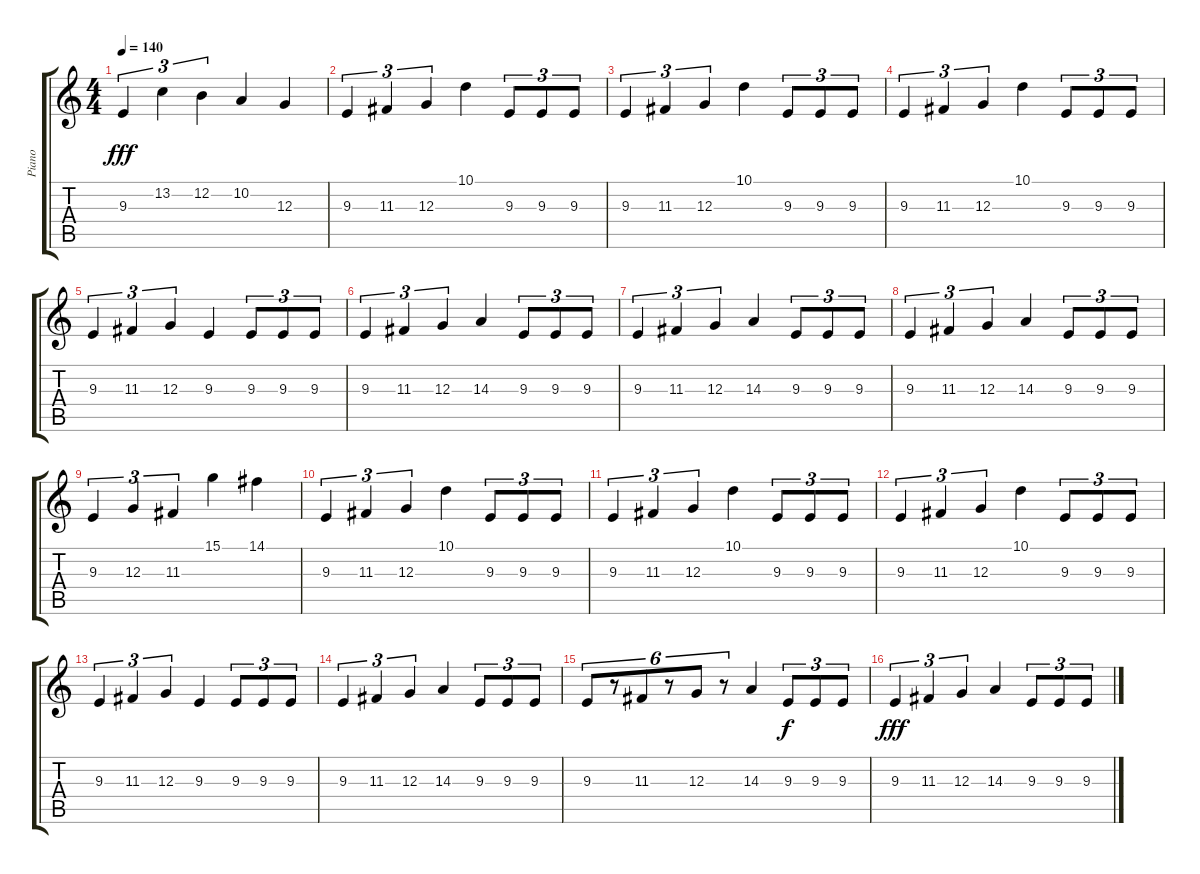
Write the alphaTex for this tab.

\track ("Piano" "Piano") {instrument honkytonkpiano}
\staff {score tabs}
\tuning (E4 B3 G3 D3 A2 E2) {hide}
\ts (4 4)
\tempo 140
\clef g2
\ks c
9.3.4{tu (3 2) dy fff} 13.2.4{tu (3 2)} 12.2.4{tu (3 2)} 10.2.4 12.3.4 |
9.3.4{tu (3 2)} 11.3.4{tu (3 2)} 12.3.4{tu (3 2)} 10.1.4 9.3.8{tu (3 2)} 9.3.8{tu (3 2)} 9.3.8{tu (3 2)} |
9.3.4{tu (3 2)} 11.3.4{tu (3 2)} 12.3.4{tu (3 2)} 10.1.4 9.3.8{tu (3 2)} 9.3.8{tu (3 2)} 9.3.8{tu (3 2)} |
9.3.4{tu (3 2)} 11.3.4{tu (3 2)} 12.3.4{tu (3 2)} 10.1.4 9.3.8{tu (3 2)} 9.3.8{tu (3 2)} 9.3.8{tu (3 2)} |
9.3.4{tu (3 2)} 11.3.4{tu (3 2)} 12.3.4{tu (3 2)} 9.3.4 9.3.8{tu (3 2)} 9.3.8{tu (3 2)} 9.3.8{tu (3 2)} |
9.3.4{tu (3 2)} 11.3.4{tu (3 2)} 12.3.4{tu (3 2)} 14.3.4 9.3.8{tu (3 2)} 9.3.8{tu (3 2)} 9.3.8{tu (3 2)} |
9.3.4{tu (3 2)} 11.3.4{tu (3 2)} 12.3.4{tu (3 2)} 14.3.4 9.3.8{tu (3 2)} 9.3.8{tu (3 2)} 9.3.8{tu (3 2)} |
9.3.4{tu (3 2)} 11.3.4{tu (3 2)} 12.3.4{tu (3 2)} 14.3.4 9.3.8{tu (3 2)} 9.3.8{tu (3 2)} 9.3.8{tu (3 2)} |
9.3.4{tu (3 2)} 12.3.4{tu (3 2)} 11.3.4{tu (3 2)} 15.1.4 14.1.4 |
9.3.4{tu (3 2)} 11.3.4{tu (3 2)} 12.3.4{tu (3 2)} 10.1.4 9.3.8{tu (3 2)} 9.3.8{tu (3 2)} 9.3.8{tu (3 2)} |
9.3.4{tu (3 2)} 11.3.4{tu (3 2)} 12.3.4{tu (3 2)} 10.1.4 9.3.8{tu (3 2)} 9.3.8{tu (3 2)} 9.3.8{tu (3 2)} |
9.3.4{tu (3 2)} 11.3.4{tu (3 2)} 12.3.4{tu (3 2)} 10.1.4 9.3.8{tu (3 2)} 9.3.8{tu (3 2)} 9.3.8{tu (3 2)} |
9.3.4{tu (3 2)} 11.3.4{tu (3 2)} 12.3.4{tu (3 2)} 9.3.4 9.3.8{tu (3 2)} 9.3.8{tu (3 2)} 9.3.8{tu (3 2)} |
9.3.4{tu (3 2)} 11.3.4{tu (3 2)} 12.3.4{tu (3 2)} 14.3.4 9.3.8{tu (3 2)} 9.3.8{tu (3 2)} 9.3.8{tu (3 2)} |
9.3.8{tu (6 4)} r.8{tu (6 4)} 11.3.8{tu (6 4)} r.8{tu (6 4)} 12.3.8{tu (6 4)} r.8{tu (6 4)} 14.3.4 9.3.8{tu (3 2) dy f} 9.3.8{tu (3 2)} 9.3.8{tu (3 2)} |
9.3.4{tu (3 2) dy fff} 11.3.4{tu (3 2)} 12.3.4{tu (3 2)} 14.3.4 9.3.8{tu (3 2)} 9.3.8{tu (3 2)} 9.3.8{tu (3 2)}
